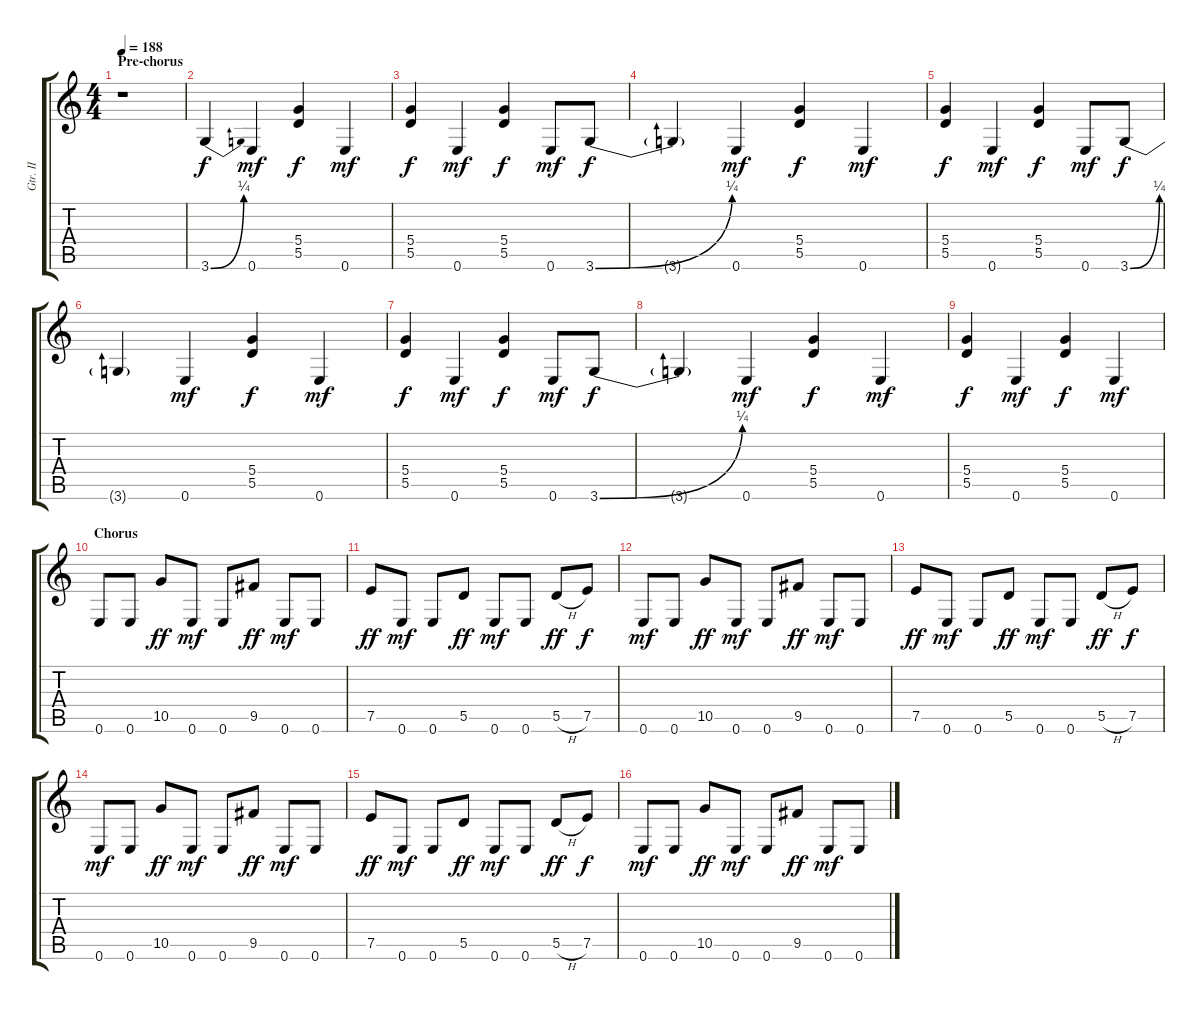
\track ("Gtr. II" "Gtr. II") {instrument overdrivenguitar}
\staff {score tabs}
\tuning (E4 B3 G3 D3 A2 E2) {hide}
\ts (4 4)
\section ("" "Pre-chorus")
\tempo 188
\clef g2
\ks c
r.1{dy ff} |
3.6{be (bend 0 0 60 1)}.4{dy f} 0.6.4{dy mf} (5.4 5.5).4{dy f} 0.6.4{dy mf} |
(5.4 5.5).4{dy f} 0.6.4{dy mf} (5.4 5.5).4{dy f} 0.6.8{dy mf} 3.6{be (bend 0 0 60 1)}.8{dy f} |
3.6{t}.4 0.6.4{dy mf} (5.4 5.5).4{dy f} 0.6.4{dy mf} |
(5.4 5.5).4{dy f} 0.6.4{dy mf} (5.4 5.5).4{dy f} 0.6.8{dy mf} 3.6{be (bend 0 0 60 1)}.8{dy f} |
3.6{t}.4 0.6.4{dy mf} (5.4 5.5).4{dy f} 0.6.4{dy mf} |
(5.4 5.5).4{dy f} 0.6.4{dy mf} (5.4 5.5).4{dy f} 0.6.8{dy mf} 3.6{be (bend 0 0 60 1)}.8{dy f} |
3.6{t}.4 0.6.4{dy mf} (5.4 5.5).4{dy f} 0.6.4{dy mf} |
(5.4 5.5).4{dy f} 0.6.4{dy mf} (5.4 5.5).4{dy f} 0.6.4{dy mf} |
\section ("" "Chorus")
0.6.8 0.6.8 10.5.8{dy ff} 0.6.8{dy mf} 0.6.8 9.5.8{dy ff} 0.6.8{dy mf} 0.6.8 |
7.5.8{dy ff} 0.6.8{dy mf} 0.6.8 5.5.8{dy ff} 0.6.8{dy mf} 0.6.8 5.5{h}.8{dy ff} 7.5.8{dy f} |
0.6.8{dy mf} 0.6.8 10.5.8{dy ff} 0.6.8{dy mf} 0.6.8 9.5.8{dy ff} 0.6.8{dy mf} 0.6.8 |
7.5.8{dy ff} 0.6.8{dy mf} 0.6.8 5.5.8{dy ff} 0.6.8{dy mf} 0.6.8 5.5{h}.8{dy ff} 7.5.8{dy f} |
0.6.8{dy mf} 0.6.8 10.5.8{dy ff} 0.6.8{dy mf} 0.6.8 9.5.8{dy ff} 0.6.8{dy mf} 0.6.8 |
7.5.8{dy ff} 0.6.8{dy mf} 0.6.8 5.5.8{dy ff} 0.6.8{dy mf} 0.6.8 5.5{h}.8{dy ff} 7.5.8{dy f} |
0.6.8{dy mf} 0.6.8 10.5.8{dy ff} 0.6.8{dy mf} 0.6.8 9.5.8{dy ff} 0.6.8{dy mf} 0.6.8
